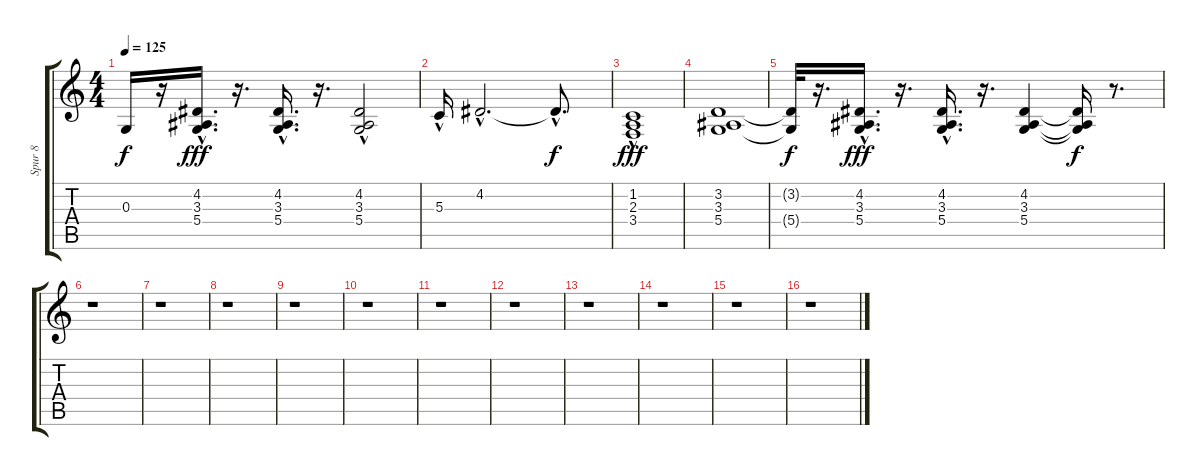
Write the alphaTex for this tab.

\track ("Spur 8" "Spur 8") {instrument synthstrings1}
\staff {score tabs}
\tuning (E4 B3 G3 D3 A2 E2) {hide}
\ts (4 4)
\tempo 125
\clef g2
\ks c
0.3{t}.16{dy f} r.16 (4.2{hac} 3.3{hac} 5.4{hac}).16{d dy fff} r.16{d} (4.2{hac} 3.3{hac} 5.4{hac}).16{d} r.16{d} (4.2{hac} 3.3{hac} 5.4).2 |
5.3{hac}.16 4.2{hac}.2{d} 4.2{hac t}.8{d dy f} |
(1.2 2.3{hac} 3.4).1{dy fff} |
(3.2 3.3 5.4).1 |
(3.2{t} 5.4{t}).32{dy f} r.16{d} (4.2{hac} 3.3{hac} 5.4).16{d dy fff} r.16{d} (4.2{hac} 3.3{hac} 5.4{hac}).16{d} r.16{d} (4.2 3.3 5.4).4 (4.2{t} 3.3{t} 5.4{t}).16{dy f} r.8{d} |
r.1 |
r.1 |
r.1 |
r.1 |
r.1 |
r.1 |
r.1 |
r.1 |
r.1 |
r.1 |
r.1
